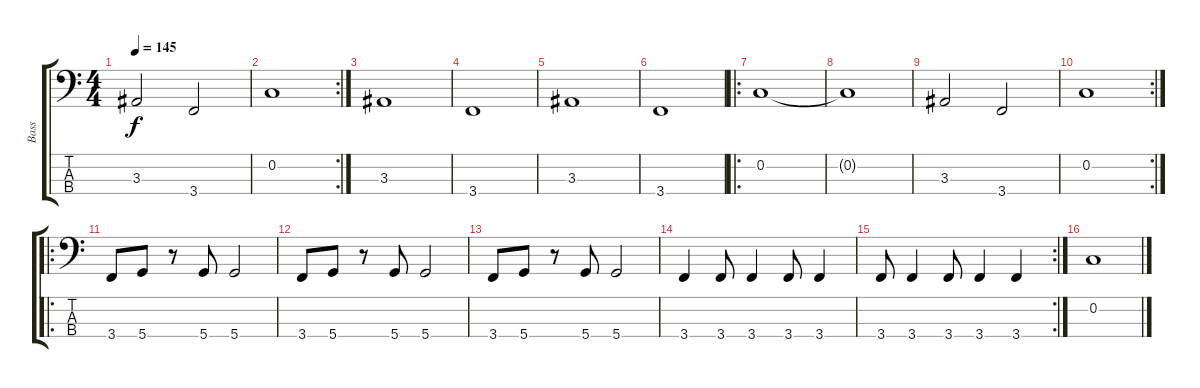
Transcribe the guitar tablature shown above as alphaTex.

\track ("Bass" "Bass") {instrument electricbasspick}
\staff {score tabs}
\tuning (F2 C2 G1 D1) {hide}
\ts (4 4)
\tempo 145
\clef f4
\ks c
3.3.2{dy f} 3.4.2 |
\rc 2
0.2.1 |
3.3.1 |
3.4.1 |
3.3.1 |
3.4.1 |
\ro
0.2.1 |
0.2{t}.1 |
3.3.2 3.4.2 |
\rc 2
0.2.1 |
\ro
3.4.8 5.4.8 r.8 5.4.8 5.4.2 |
3.4.8 5.4.8 r.8 5.4.8 5.4.2 |
3.4.8 5.4.8 r.8 5.4.8 5.4.2 |
3.4.4 3.4.8 3.4.4 3.4.8 3.4.4 |
\rc 2
3.4.8 3.4.4 3.4.8 3.4.4 3.4.4 |
0.2.1
